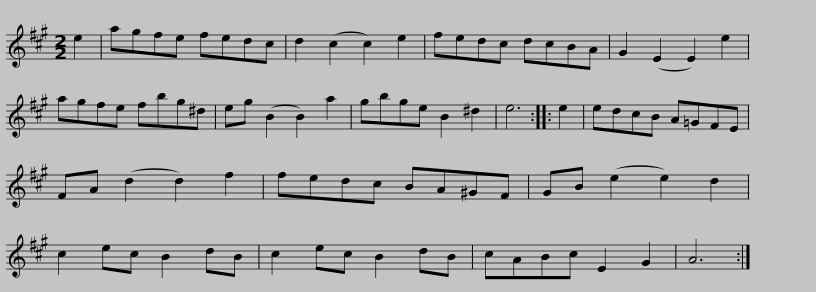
X:1
L:1/8
M:2/2
I:linebreak $
K:A
V:1 treble
V:1
 e2 | agfe fedc | d2 (c2 c2) e2 | fedc dcBA | G2 (E2 E2) e2 | %5
 agfe fbg^d | eg (B2 B2) a2 |$ gbge B2 ^d2 | e6 :: e2 | %10
 edcB A=GFE | FA (d2 d2) f2 | fedc BA^GF | GB (e2 e2) d2 |$ c2 ec B2 dB | %15
 c2 ec B2 dB | cABc E2 G2 | A6 :| %18
